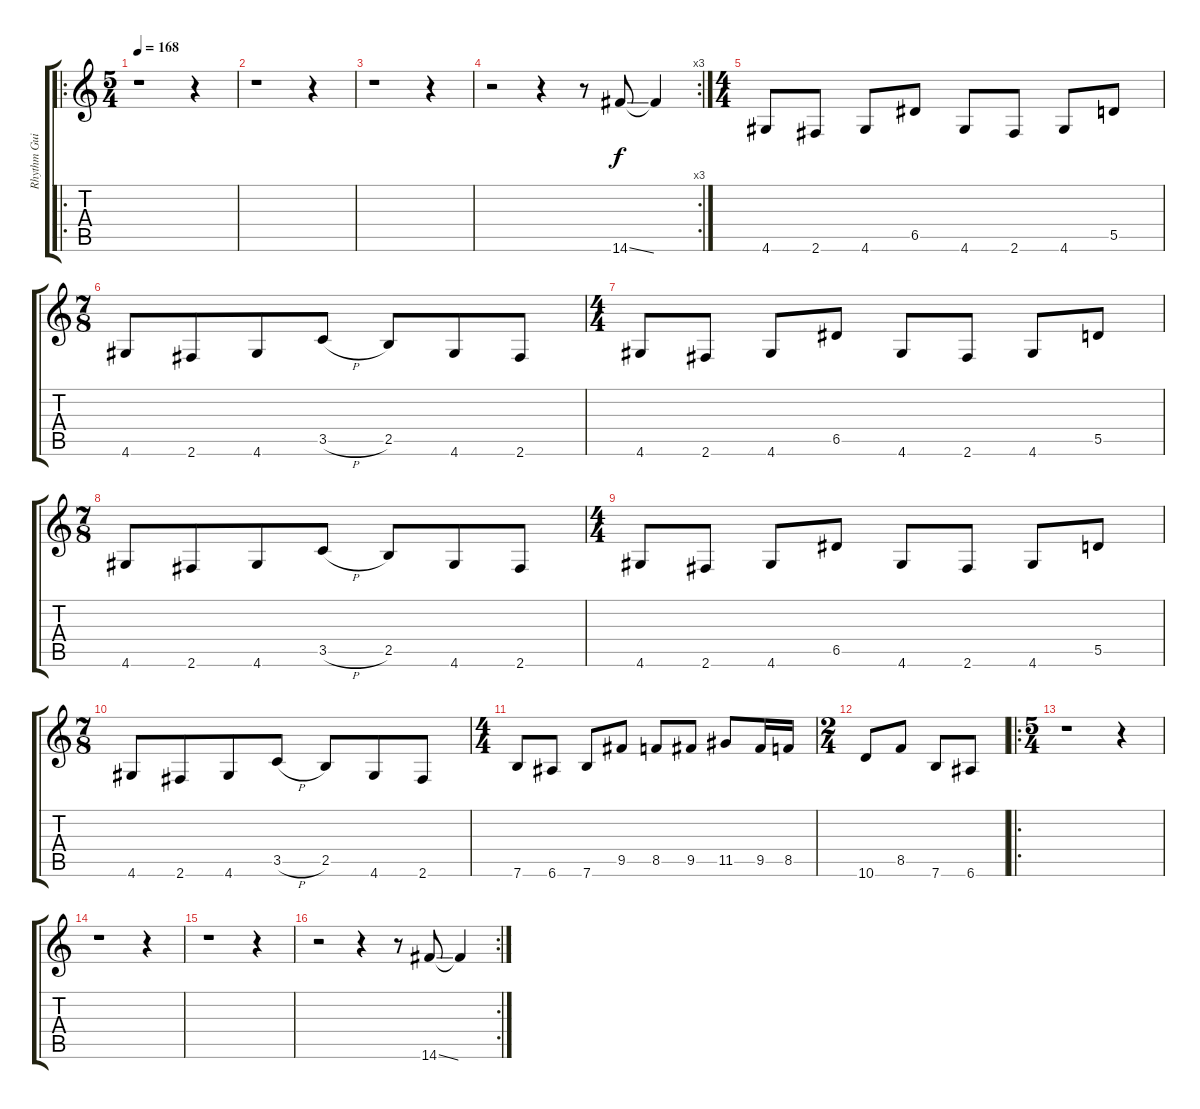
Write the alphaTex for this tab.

\track ("Rhythm Guitar" "Rhythm Gui") {instrument distortionguitar}
\staff {score tabs}
\tuning (E4 B3 G3 D3 A2 E2) {hide}
\ro
\ts (5 4)
\tempo 168
\clef g2
\ks c
r.1{dy f instrument distortionguitar} r.4 |
r.1 r.4 |
r.1 r.4 |
\rc 3
r.2 r.4 r.8 14.6{ss}.8 14.6{t}.4 |
\ts (4 4)
4.6.8 2.6.8 4.6.8 6.5.8 4.6.8 2.6.8 4.6.8 5.5.8 |
\ts (7 8)
4.6.8 2.6.8 4.6.8 3.5{h}.8 2.5.8 4.6.8 2.6.8 |
\ts (4 4)
4.6.8 2.6.8 4.6.8 6.5.8 4.6.8 2.6.8 4.6.8 5.5.8 |
\ts (7 8)
4.6.8 2.6.8 4.6.8 3.5{h}.8 2.5.8 4.6.8 2.6.8 |
\ts (4 4)
4.6.8 2.6.8 4.6.8 6.5.8 4.6.8 2.6.8 4.6.8 5.5.8 |
\ts (7 8)
4.6.8 2.6.8 4.6.8 3.5{h}.8 2.5.8 4.6.8 2.6.8 |
\ts (4 4)
7.6.8 6.6.8 7.6.8 9.5.8 8.5.8 9.5.8 11.5.8 9.5.16 8.5.16 |
\ts (2 4)
10.6.8 8.5.8 7.6.8 6.6.8 |
\ro
\ts (5 4)
r.1 r.4 |
r.1 r.4 |
r.1 r.4 |
\rc 2
r.2 r.4 r.8 14.6{ss}.8 14.6{t}.4
